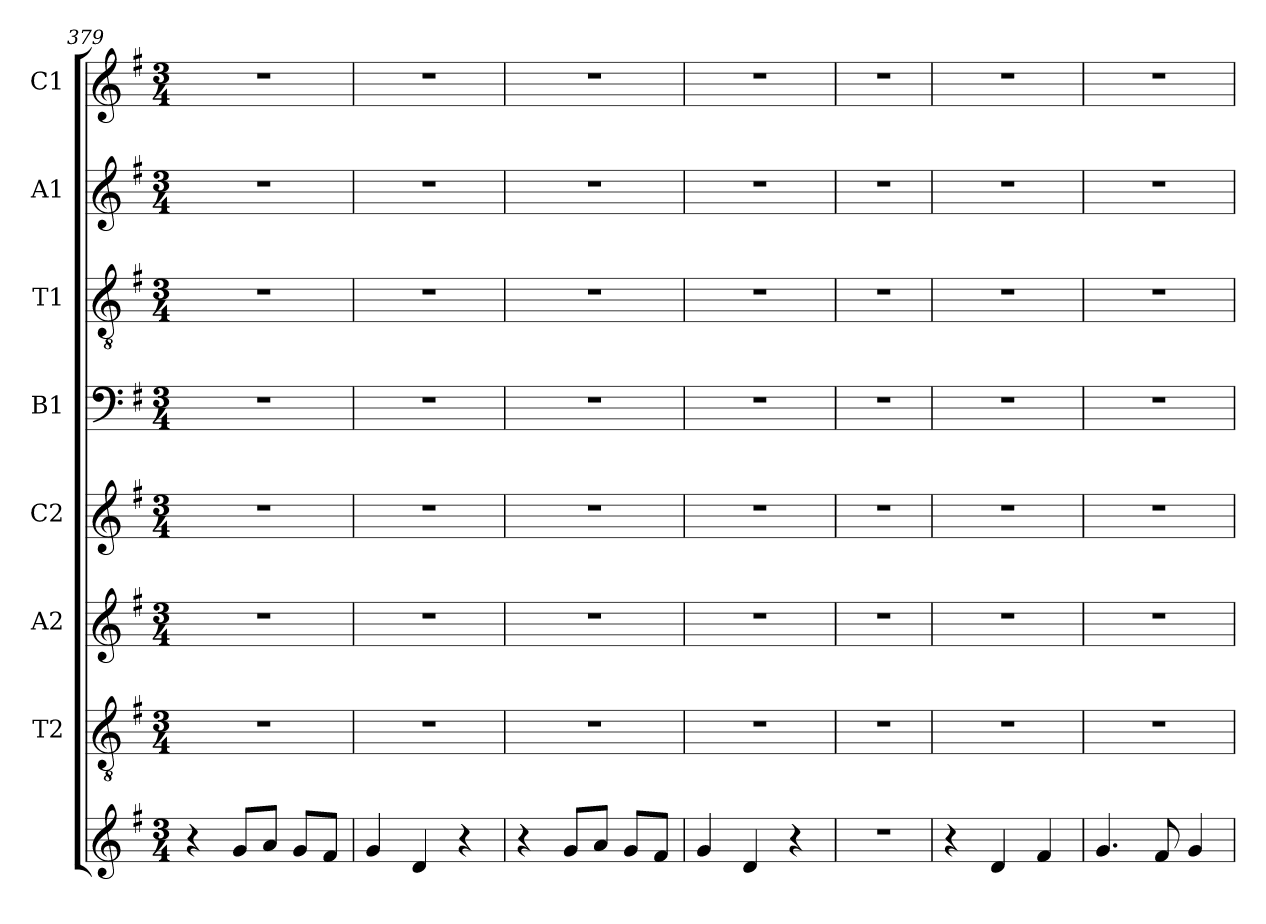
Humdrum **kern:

**kern	**kern	**kern	**kern	**kern	**kern	**kern	**kern
*part8	*part7	*part6	*part5	*part4	*part3	*part2	*part1
*staff8	*staff7	*staff6	*staff5	*staff4	*staff3	*staff2	*staff1
*	*I"T2	*I"A2	*I"C2	*I"B1	*I"T1	*I"A1	*I"C1
*	*I'T2	*I'A2	*I'C2	*I'B1	*I'T1	*I'A1	*I'C1
!!LO:LB:g=z
*clefG2	*clefGv2	*clefG2	*clefG2	*clefF4	*clefGv2	*clefG2	*clefG2
*k[f#]	*k[f#]	*k[f#]	*k[f#]	*k[f#]	*k[f#]	*k[f#]	*k[f#]
*G:	*G:	*G:	*G:	*G:	*G:	*G:	*G:
*M3/4	*M3/4	*M3/4	*M3/4	*M3/4	*M3/4	*M3/4	*M3/4
=379	=379	=379	=379	=379	=379	=379	=379
4r	2.r	2.r	2.r	2.r	2.r	2.r	2.r
8g/L	.	.	.	.	.	.	.
8a/J	.	.	.	.	.	.	.
8g/L	.	.	.	.	.	.	.
8f#/J	.	.	.	.	.	.	.
=380	=380	=380	=380	=380	=380	=380	=380
4g/	2.r	2.r	2.r	2.r	2.r	2.r	2.r
4d/	.	.	.	.	.	.	.
4r	.	.	.	.	.	.	.
=381	=381	=381	=381	=381	=381	=381	=381
4r	2.r	2.r	2.r	2.r	2.r	2.r	2.r
8g/L	.	.	.	.	.	.	.
8a/J	.	.	.	.	.	.	.
8g/L	.	.	.	.	.	.	.
8f#/J	.	.	.	.	.	.	.
=382	=382	=382	=382	=382	=382	=382	=382
4g/	2.r	2.r	2.r	2.r	2.r	2.r	2.r
4d/	.	.	.	.	.	.	.
4r	.	.	.	.	.	.	.
=383	=383	=383	=383	=383	=383	=383	=383
!LO:N:vis=1	!	!	!	!	!	!	!
2.r	2.r	2.r	2.r	2.r	2.r	2.r	2.r
=384	=384	=384	=384	=384	=384	=384	=384
4r	2.r	2.r	2.r	2.r	2.r	2.r	2.r
4d/	.	.	.	.	.	.	.
4f#/	.	.	.	.	.	.	.
=385	=385	=385	=385	=385	=385	=385	=385
4.g/	2.r	2.r	2.r	2.r	2.r	2.r	2.r
8f#/	.	.	.	.	.	.	.
4g/	.	.	.	.	.	.	.
=	=	=	=	=	=	=	=
*-	*-	*-	*-	*-	*-	*-	*-
